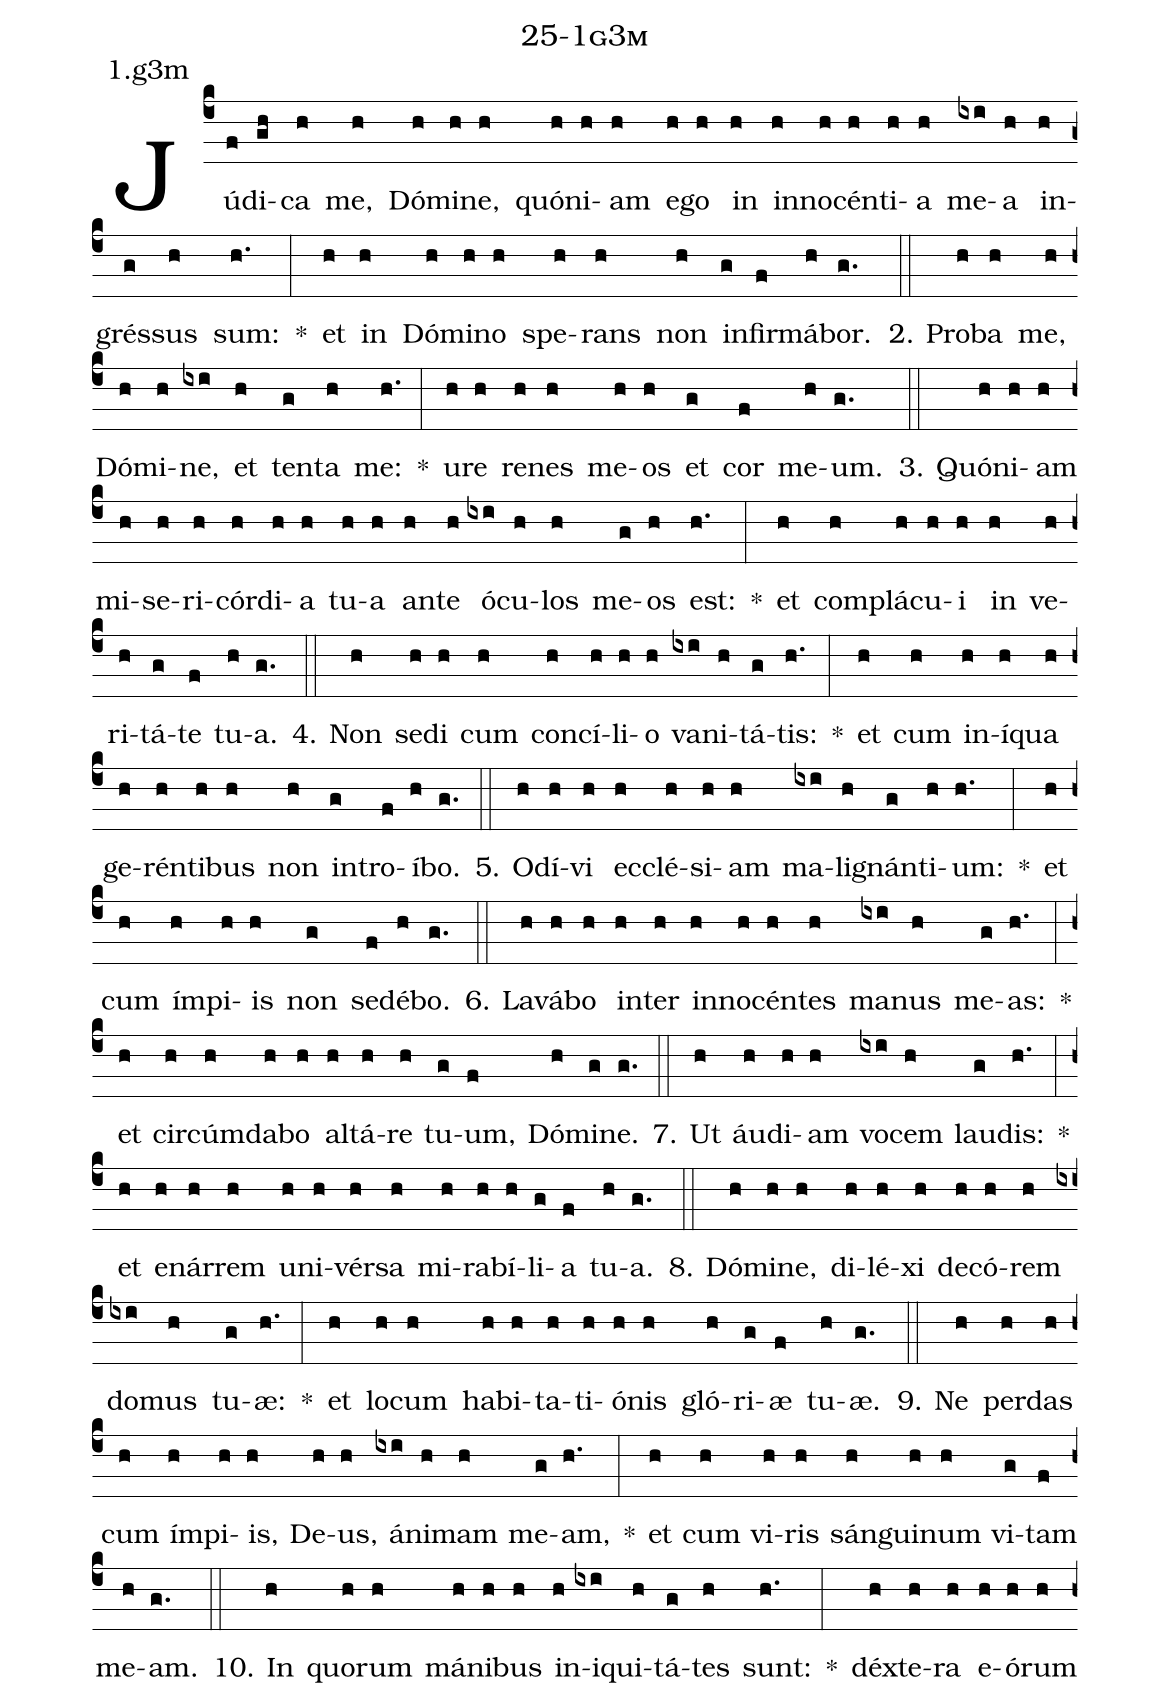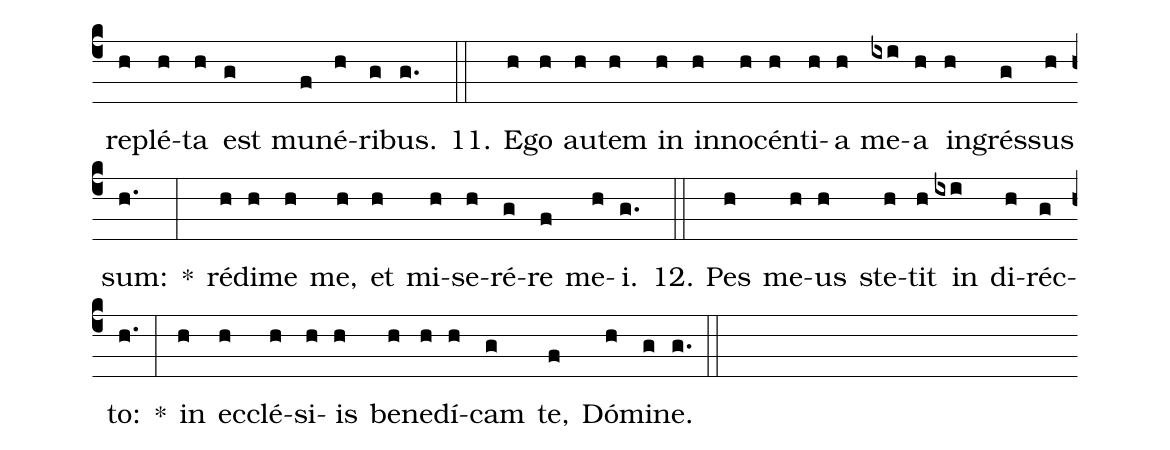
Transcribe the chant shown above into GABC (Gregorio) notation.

name: 25-1g3m;
annotation: 1.g3m;
%%
(c4)Jú(f)di(gh)ca(h) me,(h) Dó(h)mi(h)ne,(h) quón(h)i(h)am(h) e(h)go(h) in(h) in(h)no(h)cén(h)ti(h)a(h) me(ixi)a(h) in(h)grés(g)sus(h) sum:(h.) *(:) et(h) in(h) Dó(h)mi(h)no(h) spe(h)rans(h) non(h) in(g)fir(f)má(h)bor.(g.) (::)
2. Pro(h)ba(h) me,(h) Dó(h)mi(h)ne,(ixi) et(h) ten(g)ta(h) me:(h.) *(:) u(h)re(h) re(h)nes(h) me(h)os(h) et(g) cor(f) me(h)um.(g.) (::)
3. Quón(h)i(h)am(h) mi(h)se(h)ri(h)cór(h)di(h)a(h) tu(h)a(h) an(h)te(h) ó(ixi)cu(h)los(h) me(g)os(h) est:(h.) *(:) et(h) com(h)plá(h)cu(h)i(h) in(h) ve(h)ri(h)tá(g)te(f) tu(h)a.(g.) (::)
4. Non(h) se(h)di(h) cum(h) con(h)cí(h)li(h)o(h) va(ixi)ni(h)tá(g)tis:(h.) *(:) et(h) cum(h) in(h)í(h)qua(h) ge(h)rén(h)ti(h)bus(h) non(h) in(g)tro(f)í(h)bo.(g.) (::)
5. O(h)dí(h)vi(h) ec(h)clé(h)si(h)am(h) ma(ixi)li(h)gnán(g)ti(h)um:(h.) *(:) et(h) cum(h) ím(h)pi(h)is(h) non(g) se(f)dé(h)bo.(g.) (::)
6. La(h)vá(h)bo(h) in(h)ter(h) in(h)no(h)cén(h)tes(h) ma(ixi)nus(h) me(g)as:(h.) *(:) et(h) cir(h)cúm(h)da(h)bo(h) al(h)tá(h)re(h) tu(g)um,(f) Dó(h)mi(g)ne.(g.) (::)
7. Ut(h) áu(h)di(h)am(h) vo(ixi)cem(h) lau(g)dis:(h.) *(:) et(h) e(h)nár(h)rem(h) u(h)ni(h)vér(h)sa(h) mi(h)ra(h)bí(h)li(g)a(f) tu(h)a.(g.) (::)
8. Dó(h)mi(h)ne,(h) di(h)lé(h)xi(h) de(h)có(h)rem(h) do(ixi)mus(h) tu(g)æ:(h.) *(:) et(h) lo(h)cum(h) ha(h)bi(h)ta(h)ti(h)ó(h)nis(h) gló(h)ri(g)æ(f) tu(h)æ.(g.) (::)
9. Ne(h) per(h)das(h) cum(h) ím(h)pi(h)is,(h) De(h)us,(h) á(ixi)ni(h)mam(h) me(g)am,(h.) *(:) et(h) cum(h) vi(h)ris(h) sán(h)gui(h)num(h) vi(g)tam(f) me(h)am.(g.) (::)
10. In(h) quo(h)rum(h) má(h)ni(h)bus(h) in(h)i(ixi)qui(h)tá(g)tes(h) sunt:(h.) *(:) déx(h)te(h)ra(h) e(h)ó(h)rum(h) re(h)plé(h)ta(h) est(g) mu(f)né(h)ri(g)bus.(g.) (::)
11. E(h)go(h) au(h)tem(h) in(h) in(h)no(h)cén(h)ti(h)a(h) me(ixi)a(h) in(h)grés(g)sus(h) sum:(h.) *(:) réd(h)i(h)me(h) me,(h) et(h) mi(h)se(h)ré(g)re(f) me(h)i.(g.) (::)
12. Pes(h) me(h)us(h) ste(h)tit(h) in(ixi) di(h)réc(g)to:(h.) *(:) in(h) ec(h)clé(h)si(h)is(h) be(h)ne(h)dí(h)cam(g) te,(f) Dó(h)mi(g)ne.(g.) (::)
